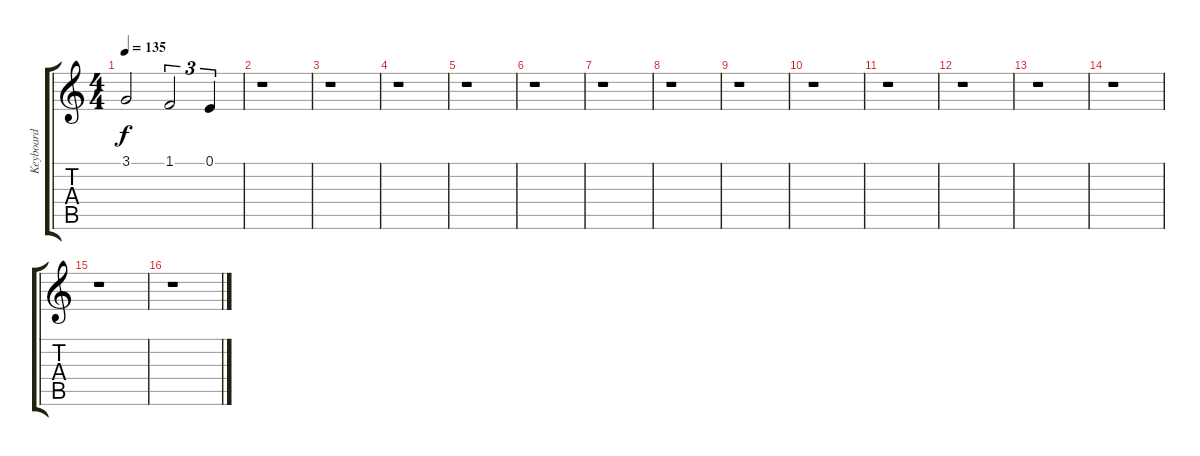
\track ("Keyboard" "Keyboard") {instrument acousticgrandpiano}
\staff {score tabs}
\tuning (E4 B3 G3 D3 A2 E2) {hide}
\ts (4 4)
\tempo 135
\clef g2
\ks c
3.1.2{dy f} 1.1.2{tu (3 2)} 0.1.4{tu (3 2)} |
r.1 |
r.1 |
r.1 |
r.1 |
r.1 |
r.1 |
r.1 |
r.1 |
r.1 |
r.1 |
r.1 |
r.1 |
r.1 |
r.1 |
r.1
